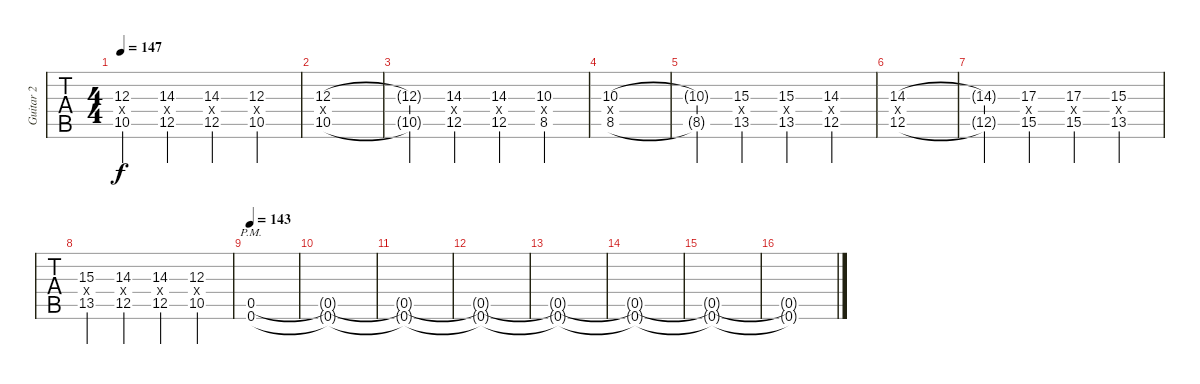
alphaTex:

\track ("Guitar 2" "Guitar 2") {instrument overdrivenguitar}
\staff {tabs}
\tuning (D4 A3 F3 C3 G2 C2) {hide}
\ts (4 4)
\tempo 147
\clef g2
\ks c
(12.3 10.4{x} 10.5).4{dy f} (14.3 12.4{x} 12.5).4 (14.3 12.4{x} 12.5).4 (12.3 10.4{x} 10.5).4 |
(12.3 10.4{x} 10.5).1 |
(12.3{t} 10.5{t}).4 (14.3 12.4{x} 12.5).4 (14.3 12.4{x} 12.5).4 (10.3 8.4{x} 8.5).4 |
(10.3 8.4{x} 8.5).1 |
(10.3{t} 8.5{t}).4 (15.3 13.4{x} 13.5).4 (15.3 13.4{x} 13.5).4 (14.3 12.4{x} 12.5).4 |
(14.3 12.4{x} 12.5).1 |
(14.3{t} 12.5{t}).4 (17.3 15.4{x} 15.5).4 (17.3 15.4{x} 15.5).4 (15.3 13.4{x} 13.5).4 |
(15.3 13.4{x} 13.5).4 (14.3 12.4{x} 12.5).4 (14.3 12.4{x} 12.5).4 (12.3 10.4{x} 10.5).4 |
\tempo 143
(0.5{pm} 0.6{pm}).1 |
(0.5{t} 0.6{t}).1 |
(0.5{t} 0.6{t}).1 |
(0.5{t} 0.6{t}).1 |
(0.5{t} 0.6{t}).1 |
(0.5{t} 0.6{t}).1 |
(0.5{t} 0.6{t}).1 |
(0.5{t} 0.6{t}).1
